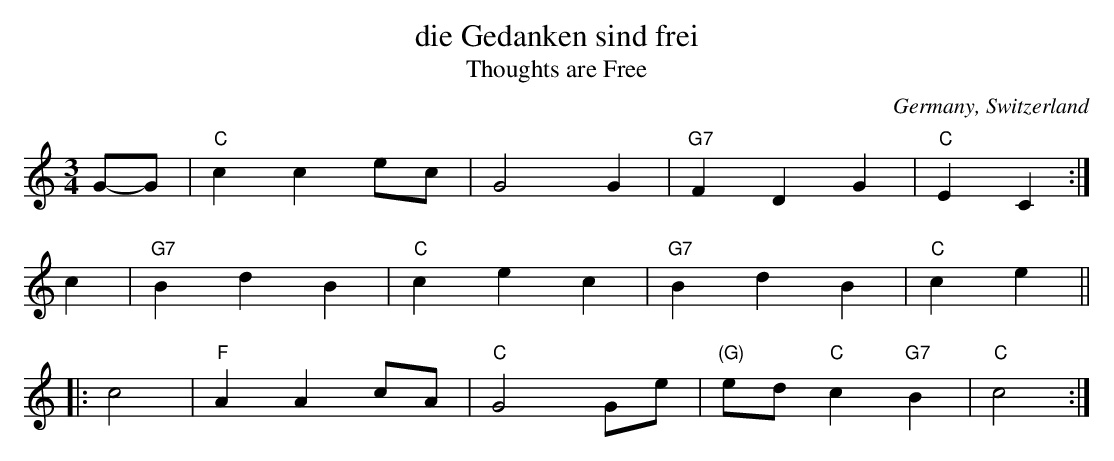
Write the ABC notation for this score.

X:1
T: die Gedanken sind frei
T: Thoughts are Free
O: Germany, Switzerland
M: 3/4
L: 1/8
K: C
  G-G | "C"c2 c2 ec | G4 G2 | "G7"F2 D2 G2 | "C"E2 C2 :|
y2 c2 | "G7"B2 d2 B2 | "C"c2 e2 c2 | "G7"B2 d2 B2 | "C"c2 e2 ||
|: c4 | "F"A2 A2 cA | "C"G4 Ge | "(G)"ed "C"c2 "G7"B2 | "C"c4 :|
